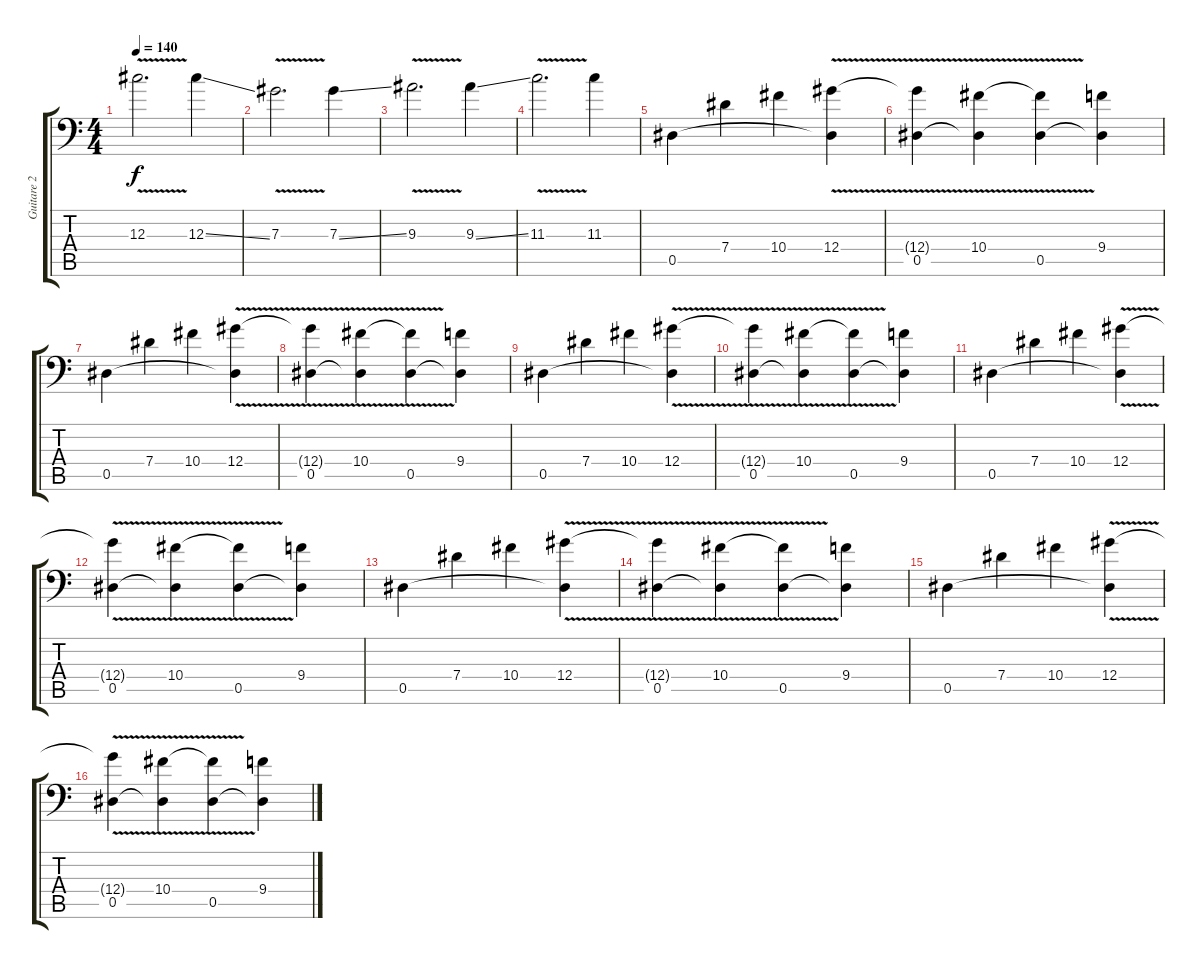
\track ("Guitare 2" "Guitare 2") {instrument distortionguitar}
\staff {score tabs}
\tuning (Bb3 F3 Db3 Ab2 Eb2 Bb1) {hide}
\ts (4 4)
\tempo 140
\clef f4
\ks c
12.3{v}.2{d dy f} 12.3{ss}.4 |
7.3{v}.2{d} 7.3{ss}.4 |
9.3{v}.2{d} 9.3{ss}.4 |
11.3{v}.2{d} 11.3.4 |
0.5.4 7.4.4 10.4.4 (12.4{v} 0.5{t}).4 |
(12.4{t} 0.5).4 (10.4{v} 0.5{t}).4 (10.4{t} 0.5).4 (9.4 0.5{t}).4 |
0.5.4 7.4.4 10.4.4 (12.4{v} 0.5{t}).4 |
(12.4{t} 0.5).4 (10.4{v} 0.5{t}).4 (10.4{t} 0.5).4 (9.4 0.5{t}).4 |
0.5.4 7.4.4 10.4.4 (12.4{v} 0.5{t}).4 |
(12.4{t} 0.5).4 (10.4{v} 0.5{t}).4 (10.4{t} 0.5).4 (9.4 0.5{t}).4 |
0.5.4 7.4.4 10.4.4 (12.4{v} 0.5{t}).4 |
(12.4{t} 0.5).4 (10.4{v} 0.5{t}).4 (10.4{t} 0.5).4 (9.4 0.5{t}).4 |
0.5.4 7.4.4 10.4.4 (12.4{v} 0.5{t}).4 |
(12.4{t} 0.5).4 (10.4{v} 0.5{t}).4 (10.4{t} 0.5).4 (9.4 0.5{t}).4 |
0.5.4 7.4.4 10.4.4 (12.4{v} 0.5{t}).4 |
(12.4{t} 0.5).4 (10.4{v} 0.5{t}).4 (10.4{t} 0.5).4 (9.4 0.5{t}).4
